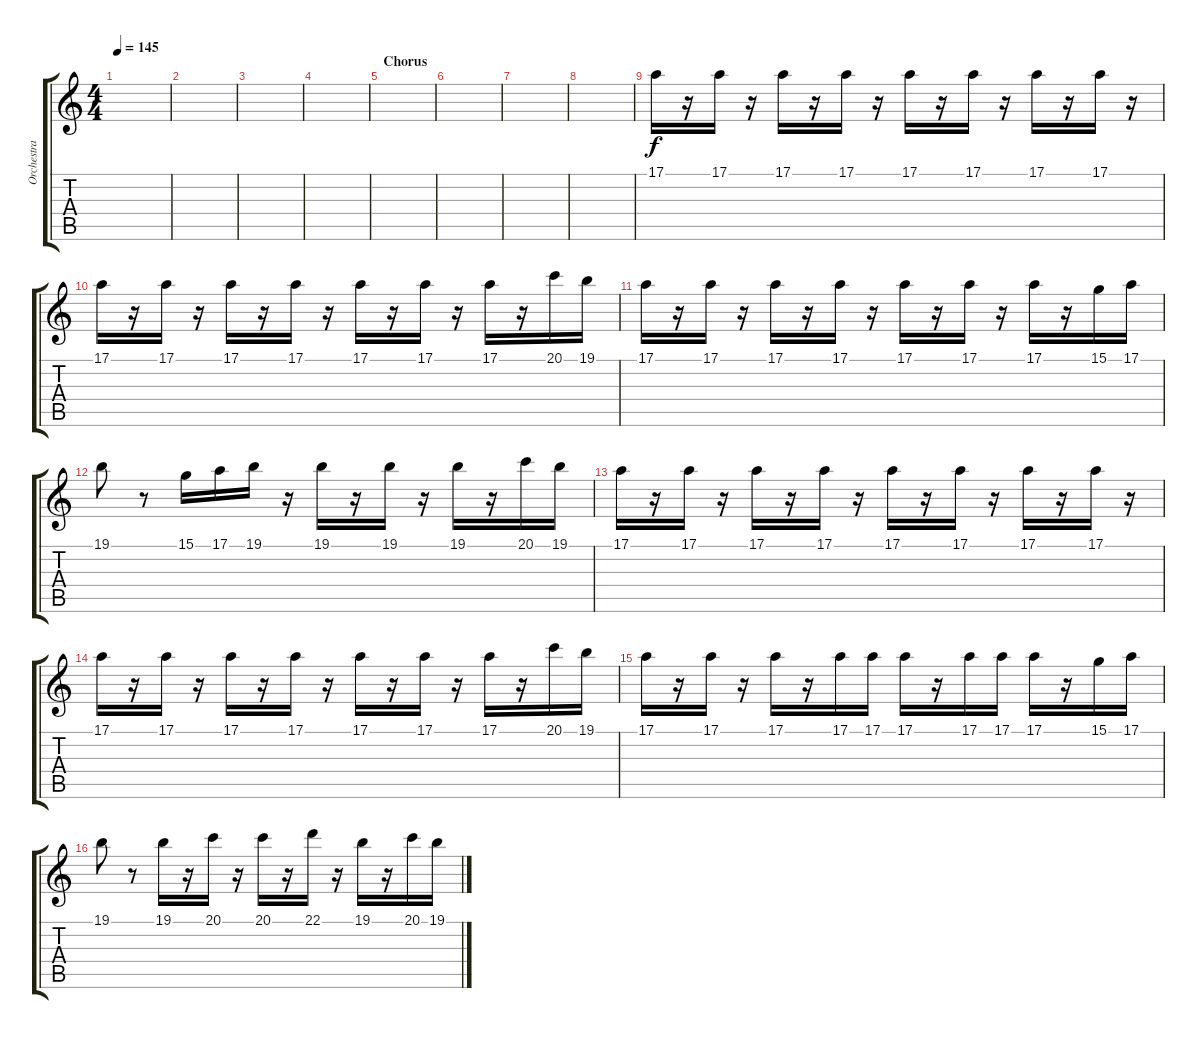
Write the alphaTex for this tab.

\track ("Orchestra - Strings" "Orchestra ") {instrument stringensemble1}
\staff {score tabs}
\tuning (E4 B3 G3 D3 A2 E2) {hide}
\ts (4 4)
\tempo 145
\clef g2
\ks c
|
|
|
|
\section ("" "Chorus")
|
|
|
|
17.1.16{volume 12 balance 2} r.16 17.1.16 r.16 17.1.16 r.16 17.1.16 r.16 17.1.16 r.16 17.1.16 r.16 17.1.16 r.16 17.1.16 r.16 |
17.1.16 r.16 17.1.16 r.16 17.1.16 r.16 17.1.16 r.16 17.1.16 r.16 17.1.16 r.16 17.1.16 r.16 20.1.16 19.1.16 |
17.1.16 r.16 17.1.16 r.16 17.1.16 r.16 17.1.16 r.16 17.1.16 r.16 17.1.16 r.16 17.1.16 r.16 15.1.16 17.1.16 |
19.1.8 r.8 15.1.16 17.1.16 19.1.16 r.16 19.1.16 r.16 19.1.16 r.16 19.1.16 r.16 20.1.16 19.1.16 |
17.1.16 r.16 17.1.16 r.16 17.1.16 r.16 17.1.16 r.16 17.1.16 r.16 17.1.16 r.16 17.1.16 r.16 17.1.16 r.16 |
17.1.16 r.16 17.1.16 r.16 17.1.16 r.16 17.1.16 r.16 17.1.16 r.16 17.1.16 r.16 17.1.16 r.16 20.1.16 19.1.16 |
17.1.16 r.16 17.1.16 r.16 17.1.16 r.16 17.1.16 17.1.16 17.1.16 r.16 17.1.16 17.1.16 17.1.16 r.16 15.1.16 17.1.16 |
19.1.8 r.8 19.1.16 r.16 20.1.16 r.16 20.1.16 r.16 22.1.16 r.16 19.1.16 r.16 20.1.16 19.1.16
